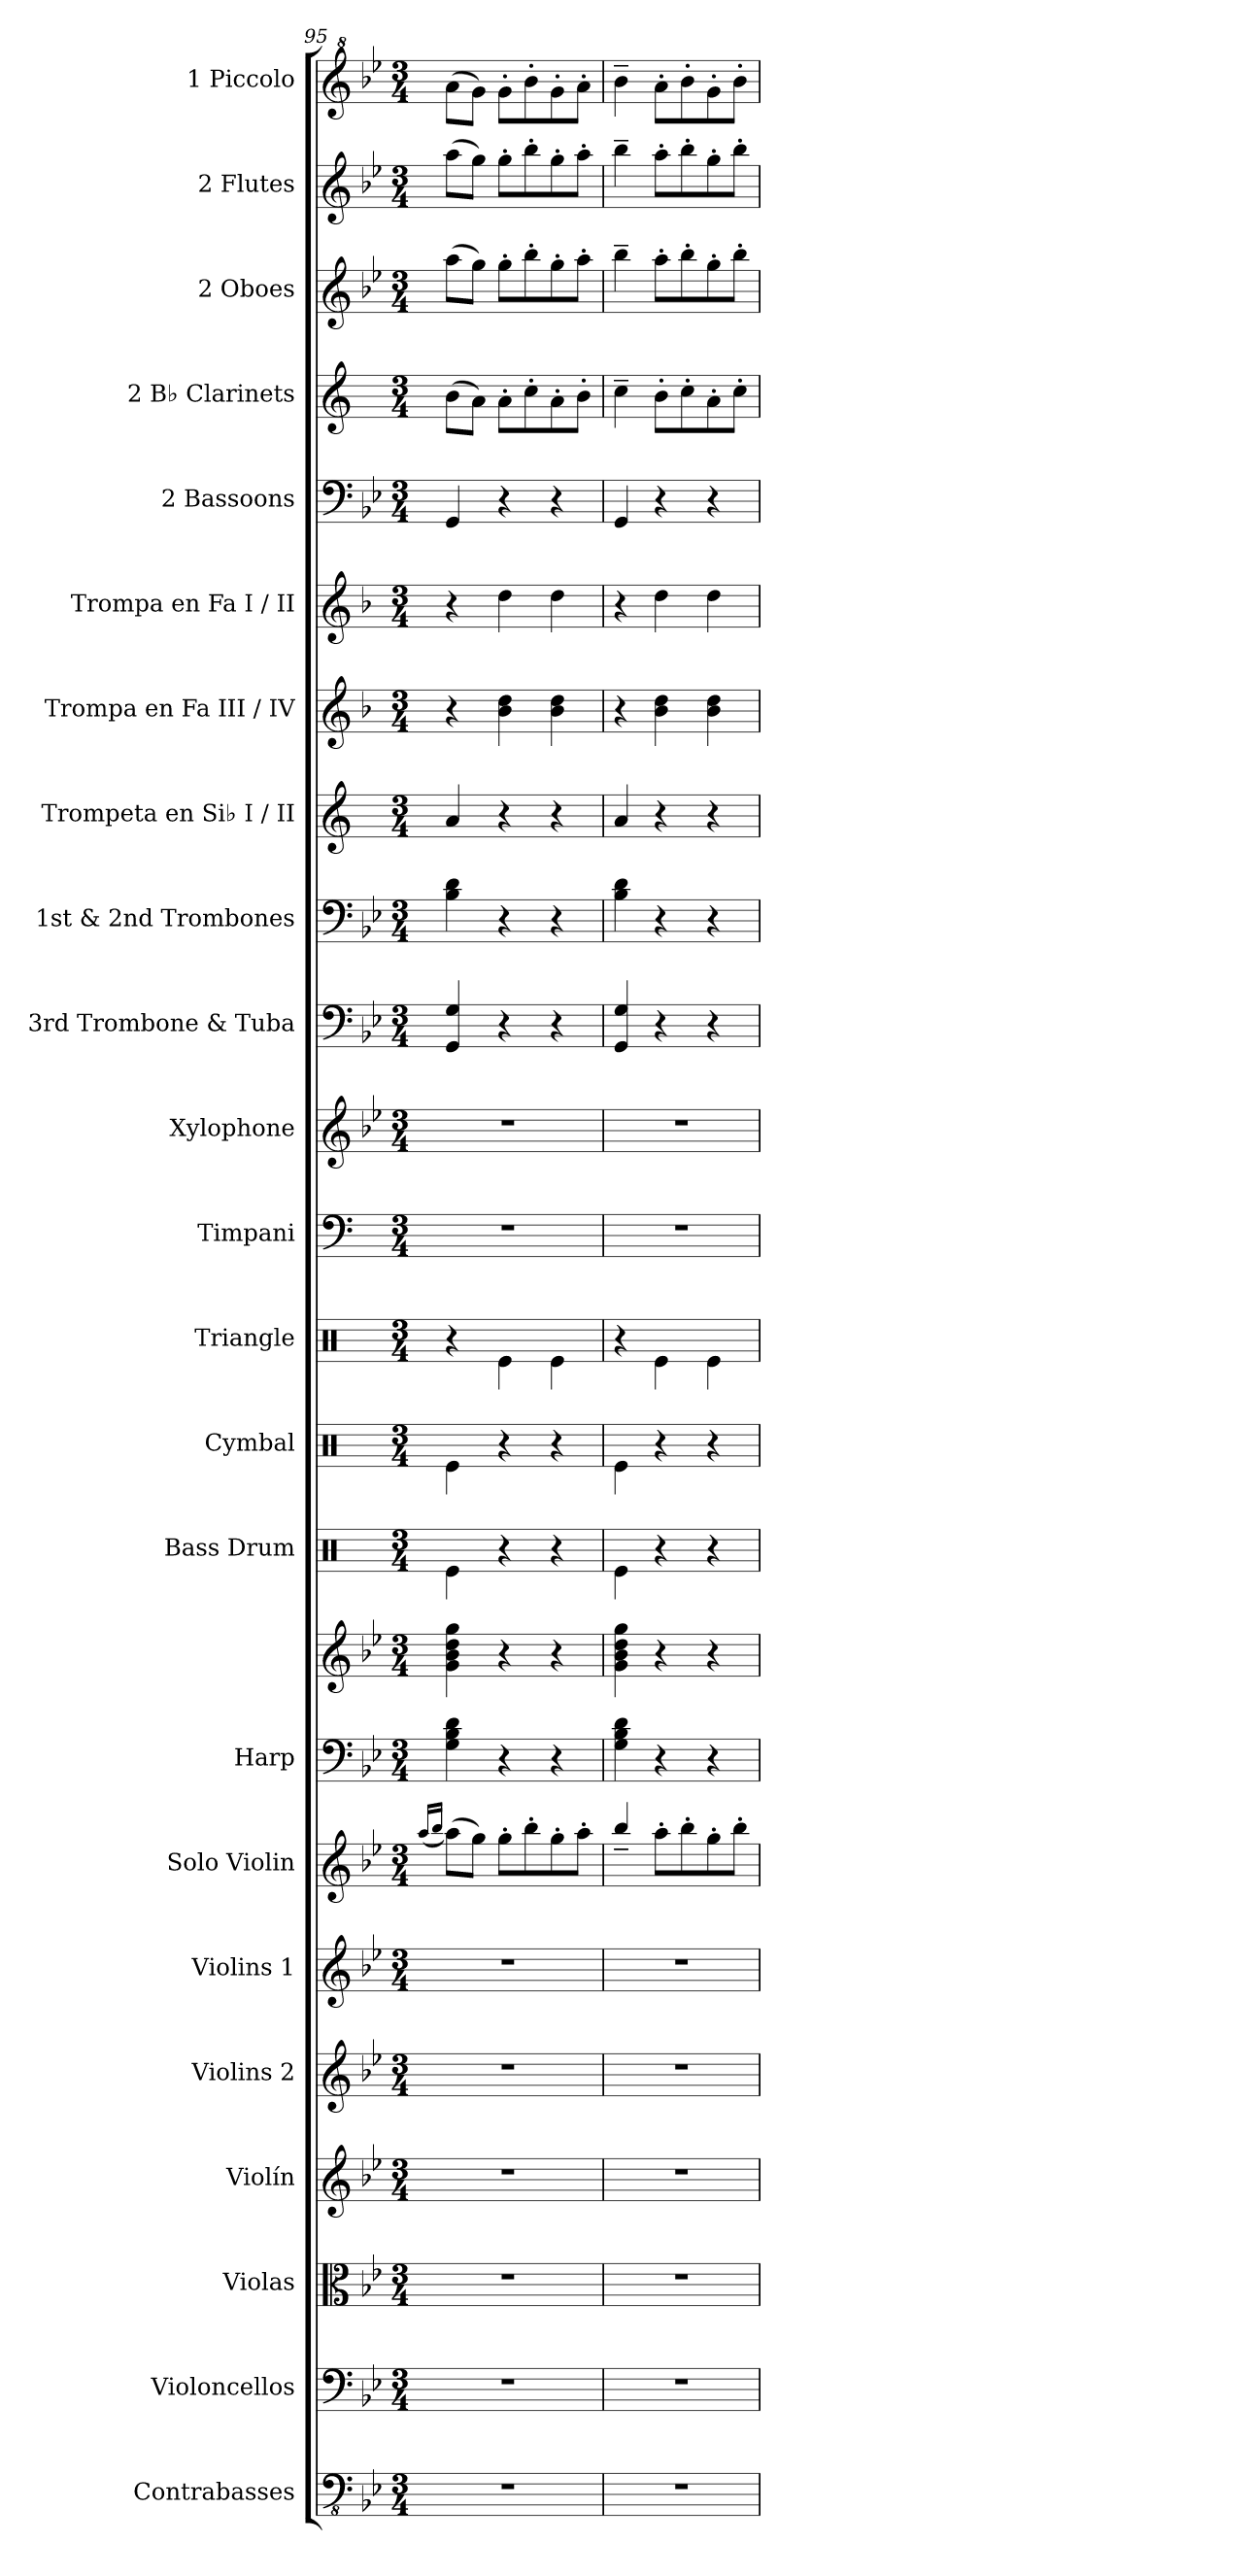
**kern	**kern	**kern	**kern	**kern	**kern	**kern	**kern	**kern	**kern	**kern	**kern	**kern	**kern	**kern	**kern	**kern	**kern	**kern	**kern	**kern	**kern	**kern	**kern
*part23	*part22	*part21	*part20	*part19	*part18	*part17	*part16	*part16	*part15	*part14	*part13	*part12	*part11	*part10	*part9	*part8	*part7	*part6	*part5	*part4	*part3	*part2	*part1
*staff24	*staff23	*staff22	*staff21	*staff20	*staff19	*staff18	*staff17	*staff16	*staff15	*staff14	*staff13	*staff12	*staff11	*staff10	*staff9	*staff8	*staff7	*staff6	*staff5	*staff4	*staff3	*staff2	*staff1
*I"Contrabasses	*I"Violoncellos	*I"Violas	*I"Violín	*I"Violins 2	*I"Violins 1	*I"Solo Violin	*I"Harp	*	*I"Bass Drum	*I"Cymbal	*I"Triangle	*I"Timpani	*I"Xylophone	*I"3rd Trombone     &amp; Tuba	*I"1st &amp; 2nd Trombones	*I"Trompeta en Si♭  I / II	*I"Trompa en Fa   III / IV	*I"Trompa en Fa I / II	*I"2 Bassoons	*I"2 B♭ Clarinets	*I"2 Oboes	*I"2 Flutes	*I"1 Piccolo
*I'Cbs.	*I'Vlcs.	*I'Vlas.	*I'Vln.	*I'Vlns. 2	*I'Vlns. 1	*I'S. Vln.	*I'Hrp.	*	*I'B. Dr.	*I'Cym.	*I'Trgl.	*I'Timp.	*I'Xyl.	*I'3rd Trb. &amp; Tba.	*I'1st &amp; 2nd    Trbs.	*I'Tpt. Si♭  I / II	*I'Trmp. Fa   III / IV	*I'Trmp. Fa I / II	*I'2 Bsns.	*I'2 B♭ Cls.	*I'2 Obs.	*I'2 Fls.	*I'1 Picc.
*clefFv4	*clefF4	*clefC3	*clefG2	*clefG2	*clefG2	*clefG2	*clefF4	*clefG2	*clefX	*clefX	*clefX	*clefF4	*clefG2	*clefF4	*clefF4	*clefG2	*clefG2	*clefG2	*clefF4	*clefG2	*clefG2	*clefG2	*clefG^2
*	*	*	*	*	*	*	*	*	*	*	*	*	*ITrd-7c-12	*	*	*ITrd1c2	*ITrd4c7	*ITrd4c7	*	*ITrd1c2	*	*	*ITrd-7c-12
*k[b-e-]	*k[b-e-]	*k[b-e-]	*k[b-e-]	*k[b-e-]	*k[b-e-]	*k[b-e-]	*k[b-e-]	*k[b-e-]	*k[]	*k[]	*k[]	*k[]	*k[b-e-]	*k[b-e-]	*k[b-e-]	*k[b-e-]	*k[b-e-]	*k[b-e-]	*k[b-e-]	*k[b-e-]	*k[b-e-]	*k[b-e-]	*k[b-e-]
*M3/4	*M3/4	*M3/4	*M3/4	*M3/4	*M3/4	*M3/4	*M3/4	*M3/4	*M3/4	*M3/4	*M3/4	*M3/4	*M3/4	*M3/4	*M3/4	*M3/4	*M3/4	*M3/4	*M3/4	*M3/4	*M3/4	*M3/4	*M3/4
=95	=95	=95	=95	=95	=95	=95	=95	=95	=95	=95	=95	=95	=95	=95	=95	=95	=95	=95	=95	=95	=95	=95	=95
.	.	.	.	.	.	(<16qaa/LL	.	.	.	.	.	.	.	.	.	.	.	.	.	.	.	.	.
.	.	.	.	.	.	16qbb-/JJ	.	.	.	.	.	.	.	.	.	.	.	.	.	.	.	.	.
2.r	2.r	2.r	2.r	2.r	2.r	(>8aa\L)	4G\ 4B-\ 4d\	4g\ 4b-\ 4dd\ 4gg\	4Re\	4Re\	4r	2.r	2.r	4GG/ 4G/	4B-\ 4d\	4g/	4r	4r	4GG/	(>8a\L	(>8aa\L	(>8aa\L	(>8aaa\L
.	.	.	.	.	.	8gg\J)	.	.	.	.	.	.	.	.	.	.	.	.	.	8g\J)	8gg\J)	8gg\J)	8ggg\J)
.	.	.	.	.	.	8gg'\L	4r	4r	4r	4r	4Re\	.	.	4r	4r	4r	4e-\ 4g\	4g\	4r	8g'\L	8gg'\L	8gg'\L	8ggg'\L
.	.	.	.	.	.	8bb-'\	.	.	.	.	.	.	.	.	.	.	.	.	.	8b-'\	8bb-'\	8bb-'\	8bbb-'\
.	.	.	.	.	.	8gg'\	4r	4r	4r	4r	4Re\	.	.	4r	4r	4r	4e-\ 4g\	4g\	4r	8g'\	8gg'\	8gg'\	8ggg'\
.	.	.	.	.	.	8aa'\J	.	.	.	.	.	.	.	.	.	.	.	.	.	8a'\J	8aa'\J	8aa'\J	8aaa'\J
=96	=96	=96	=96	=96	=96	=96	=96	=96	=96	=96	=96	=96	=96	=96	=96	=96	=96	=96	=96	=96	=96	=96	=96
2.r	2.r	2.r	2.r	2.r	2.r	4bb-~/	4G\ 4B-\ 4d\	4g\ 4b-\ 4dd\ 4gg\	4Re\	4Re\	4r	2.r	2.r	4GG/ 4G/	4B-\ 4d\	4g/	4r	4r	4GG/	4b-~\	4bb-~\	4bb-~\	4bbb-~\
.	.	.	.	.	.	8aa'\L	4r	4r	4r	4r	4Re\	.	.	4r	4r	4r	4e-\ 4g\	4g\	4r	8a'\L	8aa'\L	8aa'\L	8aaa'\L
.	.	.	.	.	.	8bb-'\	.	.	.	.	.	.	.	.	.	.	.	.	.	8b-'\	8bb-'\	8bb-'\	8bbb-'\
.	.	.	.	.	.	8gg'\	4r	4r	4r	4r	4Re\	.	.	4r	4r	4r	4e-\ 4g\	4g\	4r	8g'\	8gg'\	8gg'\	8ggg'\
.	.	.	.	.	.	8bb-'\J	.	.	.	.	.	.	.	.	.	.	.	.	.	8b-'\J	8bb-'\J	8bb-'\J	8bbb-'\J
=	=	=	=	=	=	=	=	=	=	=	=	=	=	=	=	=	=	=	=	=	=	=	=
*-	*-	*-	*-	*-	*-	*-	*-	*-	*-	*-	*-	*-	*-	*-	*-	*-	*-	*-	*-	*-	*-	*-	*-
